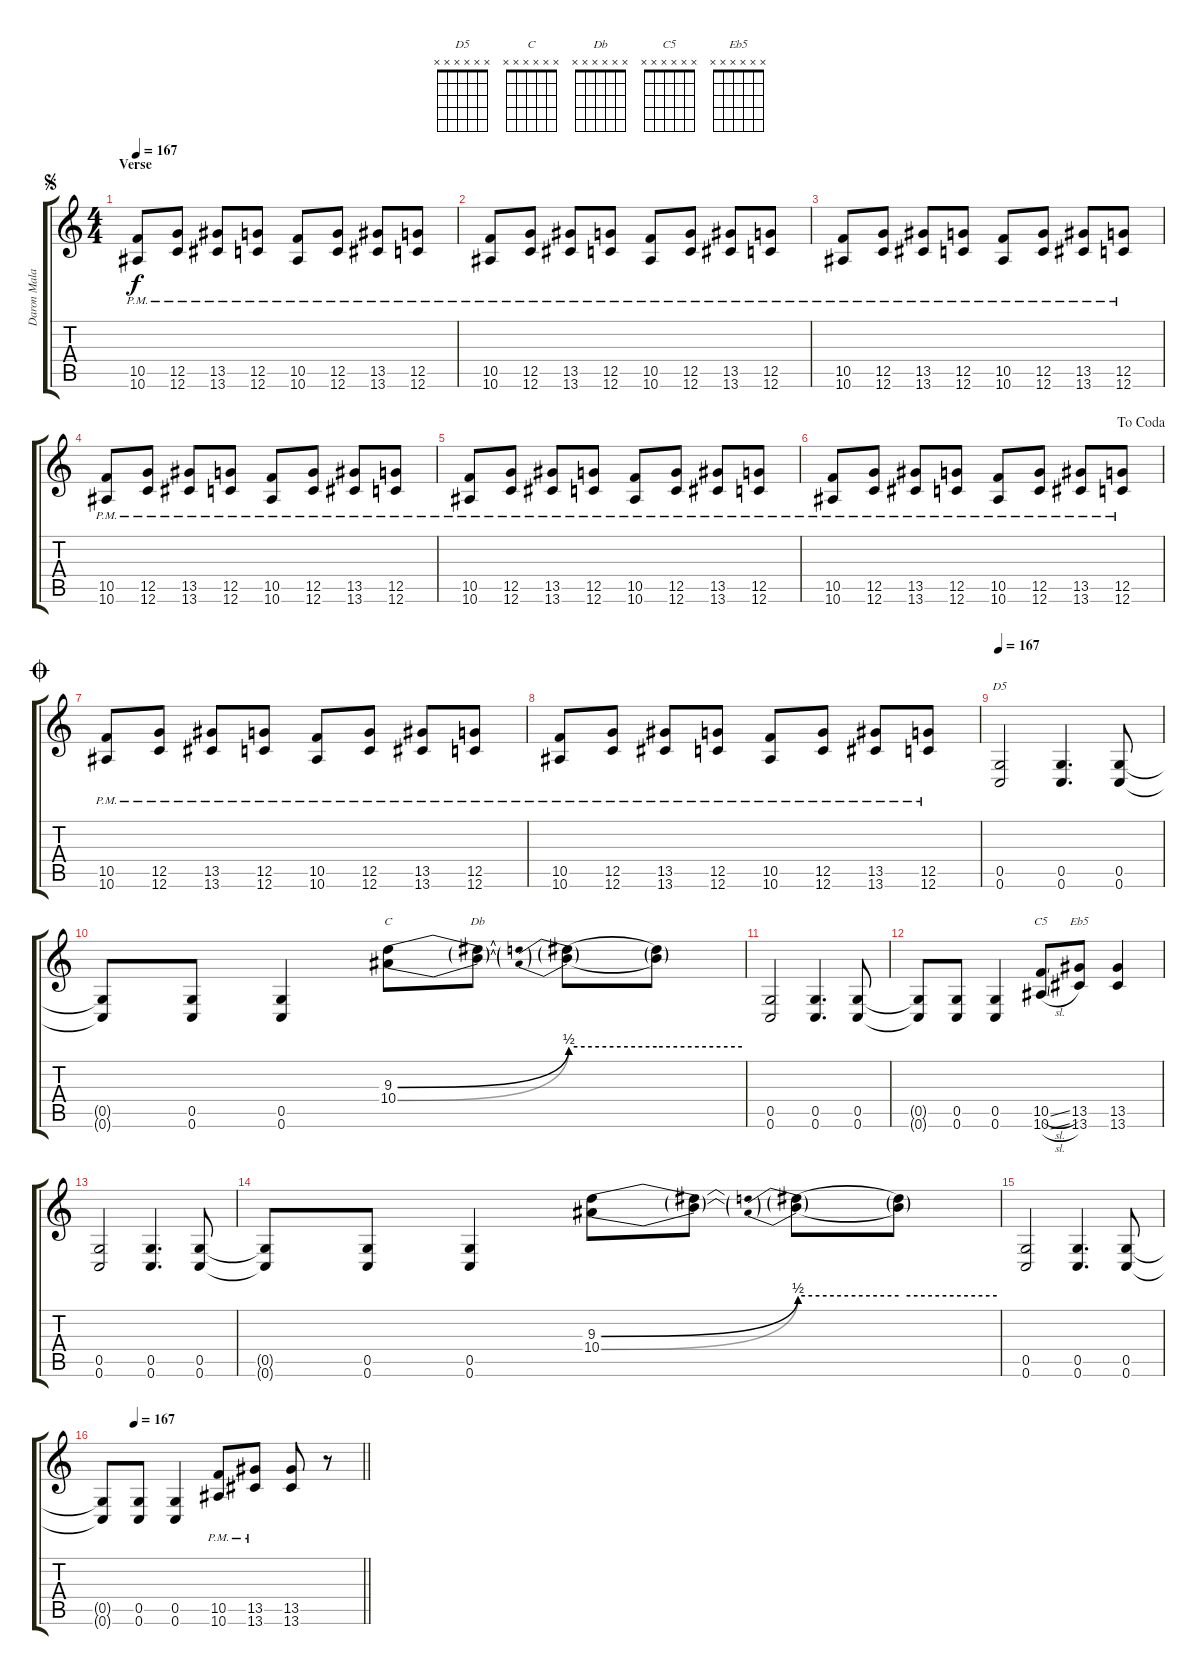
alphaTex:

\track ("Daron Malakian" "Daron Mala") {instrument distortionguitar}
\staff {score tabs}
\tuning (D4 A3 F3 C3 G2 C2) {hide}
\chord ("D5" x x x x x x)
\chord ("C" x x x x x x)
\chord ("Db" x x x x x x)
\chord ("C5" x x x x x x)
\chord ("Eb5" x x x x x x)
\ts (4 4)
\section ("" "Verse")
\jump segno
\tempo 167
\clef g2
\ks c
(10.5{pm} 10.6{pm}).8{dy f} (12.5{pm} 12.6{pm}).8 (13.5{pm} 13.6{pm}).8 (12.5{pm} 12.6{pm}).8 (10.5{pm} 10.6{pm}).8 (12.5{pm} 12.6{pm}).8 (13.5{pm} 13.6{pm}).8 (12.5{pm} 12.6{pm}).8 |
(10.5{pm} 10.6{pm}).8 (12.5{pm} 12.6{pm}).8 (13.5{pm} 13.6{pm}).8 (12.5{pm} 12.6{pm}).8 (10.5{pm} 10.6{pm}).8 (12.5{pm} 12.6{pm}).8 (13.5{pm} 13.6{pm}).8 (12.5{pm} 12.6{pm}).8 |
(10.5{pm} 10.6{pm}).8 (12.5{pm} 12.6{pm}).8 (13.5{pm} 13.6{pm}).8 (12.5{pm} 12.6{pm}).8 (10.5{pm} 10.6{pm}).8 (12.5{pm} 12.6{pm}).8 (13.5{pm} 13.6{pm}).8 (12.5{pm} 12.6{pm}).8 |
(10.5{pm} 10.6{pm}).8 (12.5{pm} 12.6{pm}).8 (13.5{pm} 13.6{pm}).8 (12.5{pm} 12.6{pm}).8 (10.5{pm} 10.6{pm}).8 (12.5{pm} 12.6{pm}).8 (13.5{pm} 13.6{pm}).8 (12.5{pm} 12.6{pm}).8 |
(10.5{pm} 10.6{pm}).8 (12.5{pm} 12.6{pm}).8 (13.5{pm} 13.6{pm}).8 (12.5{pm} 12.6{pm}).8 (10.5{pm} 10.6{pm}).8 (12.5{pm} 12.6{pm}).8 (13.5{pm} 13.6{pm}).8 (12.5{pm} 12.6{pm}).8 |
\jump dacoda
(10.5{pm} 10.6{pm}).8 (12.5{pm} 12.6{pm}).8 (13.5{pm} 13.6{pm}).8 (12.5{pm} 12.6{pm}).8 (10.5{pm} 10.6{pm}).8 (12.5{pm} 12.6{pm}).8 (13.5{pm} 13.6{pm}).8 (12.5{pm} 12.6{pm}).8 |
\jump coda
(10.5{pm} 10.6{pm}).8 (12.5{pm} 12.6{pm}).8 (13.5{pm} 13.6{pm}).8 (12.5{pm} 12.6{pm}).8 (10.5{pm} 10.6{pm}).8 (12.5{pm} 12.6{pm}).8 (13.5{pm} 13.6{pm}).8 (12.5{pm} 12.6{pm}).8 |
(10.5{pm} 10.6{pm}).8 (12.5{pm} 12.6{pm}).8 (13.5{pm} 13.6{pm}).8 (12.5{pm} 12.6{pm}).8 (10.5{pm} 10.6{pm}).8 (12.5{pm} 12.6{pm}).8 (13.5{pm} 13.6{pm}).8 (12.5{pm} 12.6{pm}).8 |
\tempo 167
(0.5 0.6).2{ch "D5"} (0.5 0.6).4{d} (0.5 0.6).8 |
(0.5{t} 0.6{t}).8 (0.5 0.6).8 (0.5 0.6).4 (9.3{be (bend 0 0 60 2)} 10.4{be (bend 0 0 60 2)}).8{ch "C"} (9.3{t} 10.4{t}).8{ch "Db"} (9.3{be (prebend 0 2 60 2) t} 10.4{be (prebend 0 2 60 2) t}).8 (9.3{be (hold 0 2 60 2) t} 10.4{be (hold 0 2 60 2) t}).8 |
(0.5 0.6).2 (0.5 0.6).4{d} (0.5 0.6).8 |
(0.5{t} 0.6{t}).8 (0.5 0.6).8 (0.5 0.6).4 (10.5{sl} 10.6{sl}).8{ch "C5"} (13.5 13.6).8{ch "Eb5"} (13.5 13.6).4 |
(0.5 0.6).2 (0.5 0.6).4{d} (0.5 0.6).8 |
(0.5{t} 0.6{t}).8 (0.5 0.6).8 (0.5 0.6).4 (9.3{be (bend 0 0 60 2)} 10.4{be (bend 0 0 60 2)}).8 (9.3{t} 10.4{t}).8 (9.3{be (prebend 0 2 60 2) t} 10.4{be (prebend 0 2 60 2) t}).8 (9.3{be (hold 0 2 60 2) t} 10.4{be (hold 0 2 60 2) t}).8 |
(0.5 0.6).2 (0.5 0.6).4{d} (0.5 0.6).8 |
\tempo (167 0.125)
\barLineRight lightlight
(0.5{t} 0.6{t}).8 (0.5 0.6).8 (0.5 0.6).4 (10.5{pm} 10.6{pm}).8 (13.5{pm} 13.6{pm}).8 (13.5 13.6).8 r.8
